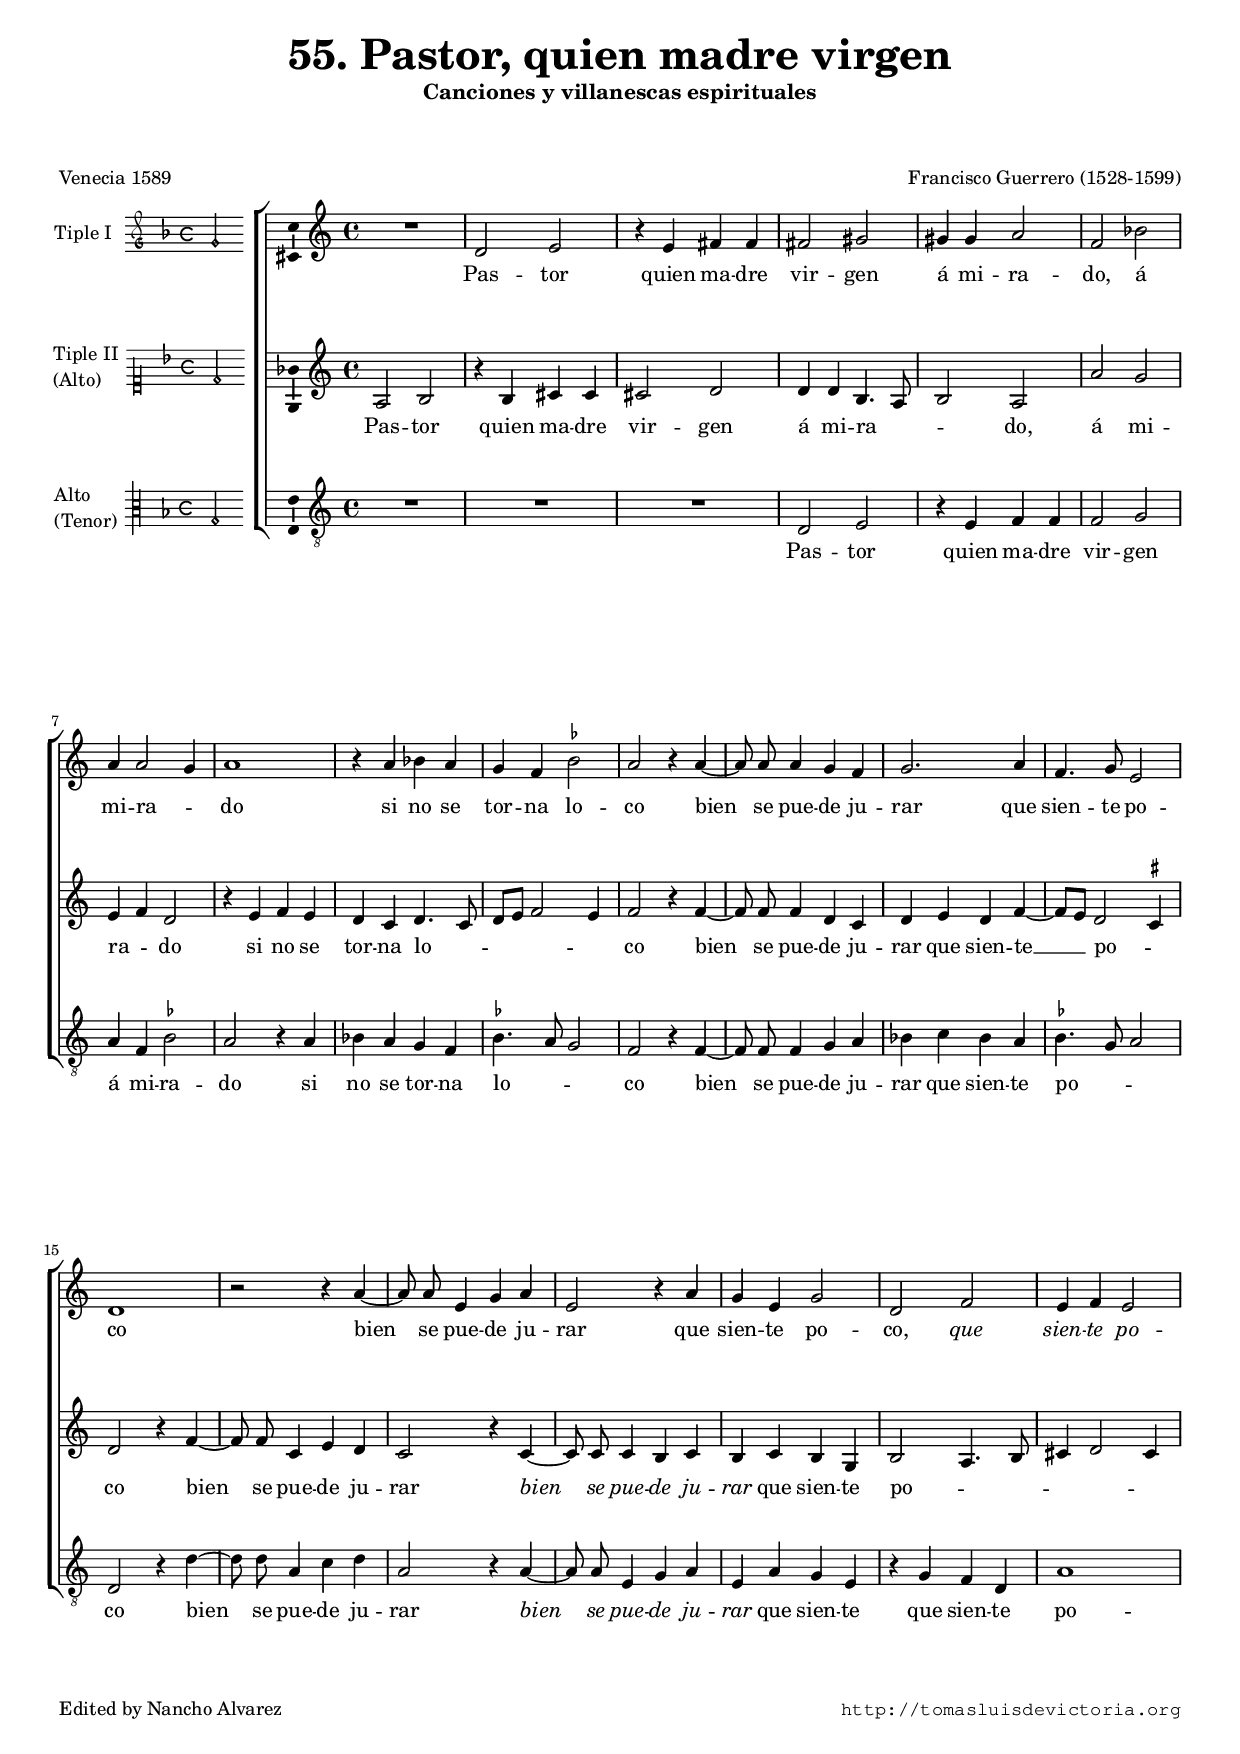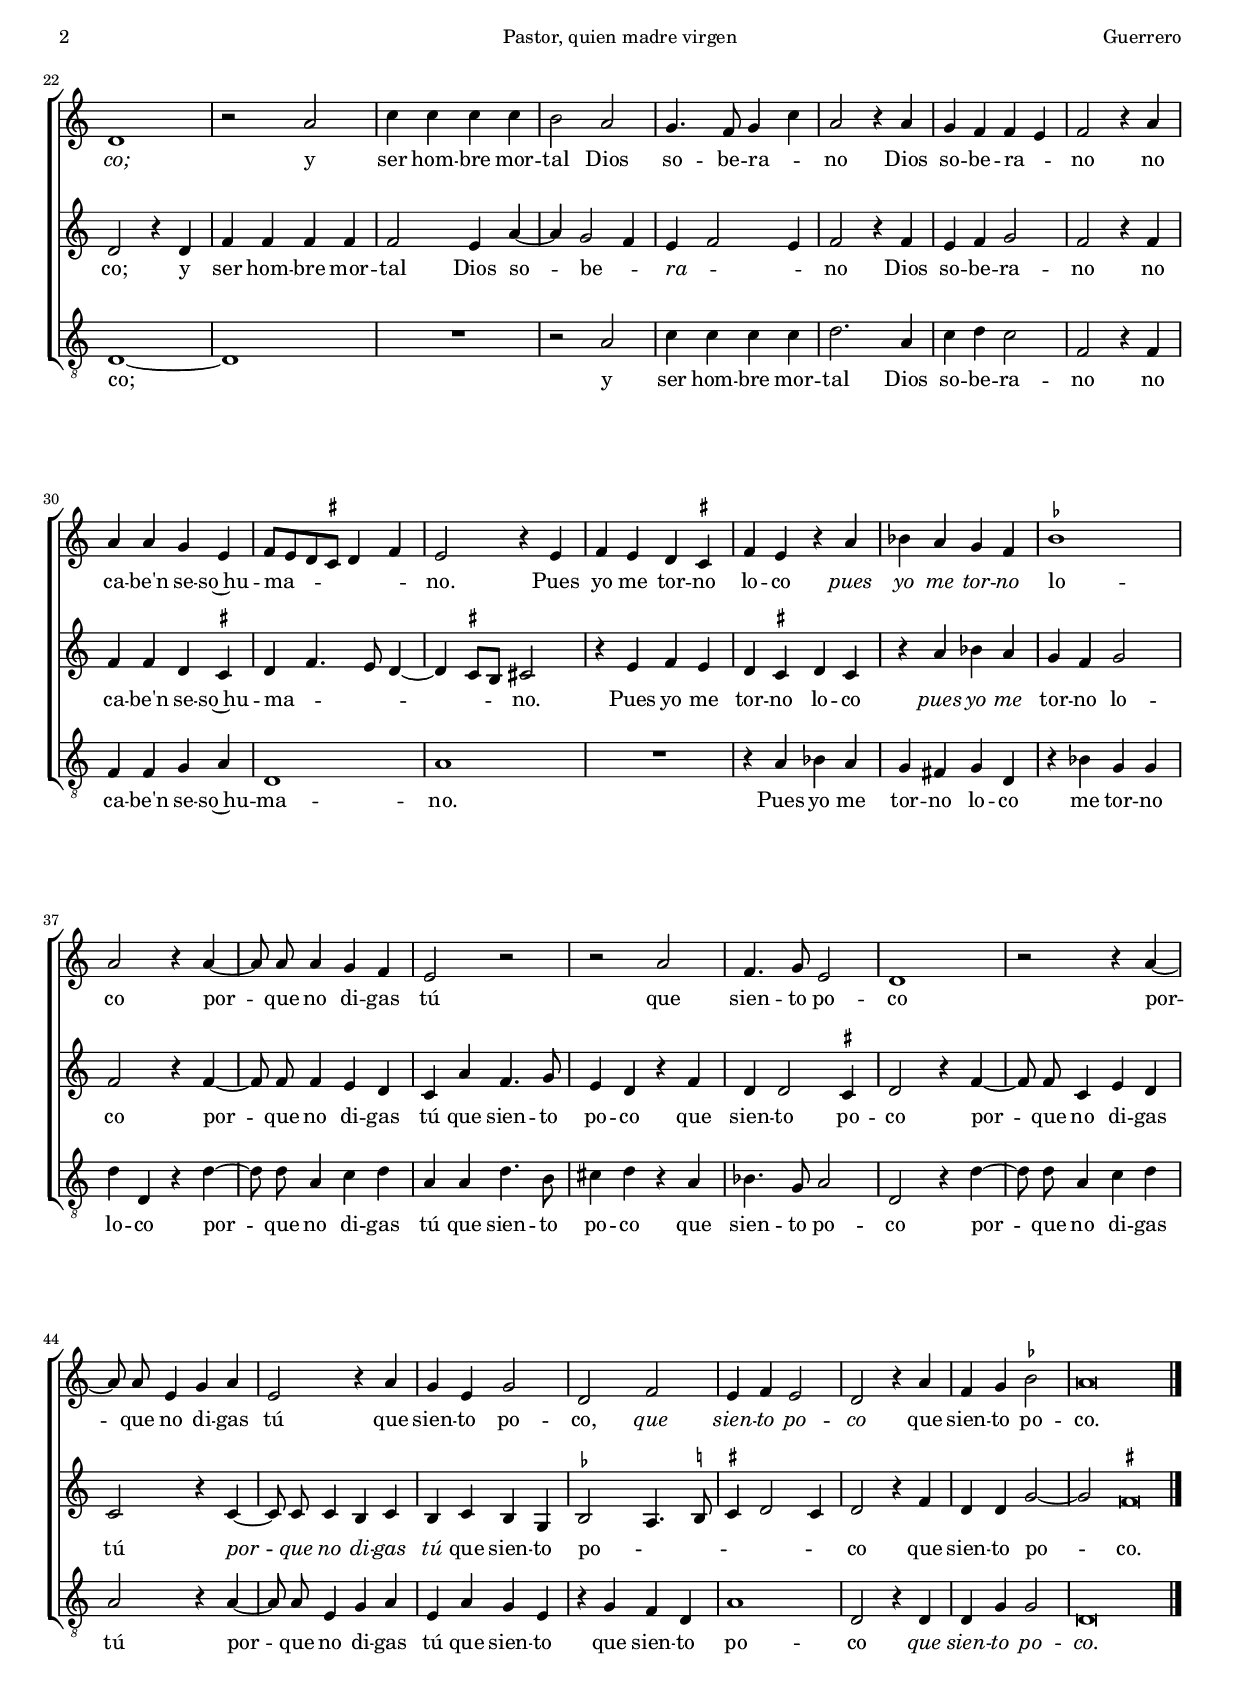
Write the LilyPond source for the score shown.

\version "2.18.0"

#(set-default-paper-size "a4")
#(set-global-staff-size 16.4)
#(ly:set-option 'point-and-click #f)
%mobile -s16.0 -i3.5

italicas=\override LyricText.font-shape = #'italic
rectas=\override LyricText.font-shape = #'upright
ss=\once \set suggestAccidentals = ##t
incipitwidth = 20
htitle="Pastor, quien madre virgen"
hcomposer="Guerrero"

\header {
	title=\markup{\fontsize #3 "55. Pastor, quien madre virgen"}
	subtitle=\markup{"Canciones y villanescas espirituales"}
	subsubtitle=\markup{\null \vspace #2 }
        composer="Francisco Guerrero (1528-1599)"
        pdfauthor=\composer
	%opus="(-)"
	poet="Venecia 1589"
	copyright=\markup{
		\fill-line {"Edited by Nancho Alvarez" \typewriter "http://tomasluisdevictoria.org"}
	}
%	tagline=""
}

global={\key f \major \time 4/4 \skip 1*51 \bar "|." }


cantus=\relative c''{
	R1
	g2 a
	r4 a b b
	b2 cis
	cis4 cis d2
	bes2 ees
	d4 d2 c4
	d1
	r4 d ees d
	c bes \ss ees2
	d2 r4 d ~
	d8 \noBeam d d4 c bes
	c2. d4
	bes4. c8 a2
	g1
	r2 r4 d' ~
	d8 \noBeam d a4 c d
	a2 r4 d
	c a c2
	g bes
	a4 bes a2
	g1
	r2 d' 
	f4 f f f
	e2 d
	c4. bes8 c4 f
	d2 r4 d 
	c bes bes a
	bes2 r4 d
	d d c a
	bes8 a g \ss fis g4 bes
	a2 r4 a
	bes a g \ss fis
	bes a r d
	ees d c bes
	\ss ees1
	d2 r4 d ~
	d8 \noBeam d d4 c bes
	a2 r
	r d
	bes4. c8 a2
	g1
	r2 r4 d' ~
	d8 \noBeam d a4 c d
	a2 r4 d
	c a c2 
	g2 bes
	a4 bes a2
	g2 r4 d' bes c \ss ees2
	d\breve*1/2
}

cantusdos=\relative c'{
	d2 e
	r4 e fis fis
	fis2 g
	g4 g e4. d8
	e2 d
	d' c
	a4 bes g2
	r4 a bes a
	g f g4. f8 
	g8 a bes2 a4
	bes2 r4 bes ~
	bes8 \noBeam bes bes4 g f
	g a g bes ~
	bes8 a g2 \ss fis4
	g2 r4 bes ~
	bes8 \noBeam bes f4 a g
	f2 r4 f ~
	f8 \noBeam f f4 e f
	e f e c
	e2 d4. e8
	fis4 g2 fis4
	g2 r4 g
	bes bes bes bes
	bes2 a4 d ~
	d c2 bes4 
	a bes2 a4
	bes2 r4 bes 
	a bes c2
	bes2 r4 bes 
	bes bes g \ss fis
	g bes4. a8 g4 ~
	g \ss fis8 e fis!2
	r4 a bes a
	g \ss fis g fis
	r4 d' ees d
	c bes c2
	bes2 r4 bes ~
	bes8 \noBeam bes
	bes4 a g
	f d' bes4. c8
	a4 g r bes
	g g2 \ss fis4
	g2 r4 bes ~
	bes8 \noBeam bes f4 a g
	f2 r4 f ~
	f8 \noBeam f f4 e f
	e f e c
	\ss ees2 d4. \ss e8
	\ss fis4 g2 fis4
	g2 r4 bes
	g g c2 ~
	c \ss b\breve*1/4
}

altus=\relative c'{
	R1*3
	g2 a
	r4 a bes bes
	bes2 c
	d4 bes \ss ees2
	d2 r4 d
	ees d c bes
	\ss ees4. d8 c2
	bes r4 bes ~
	bes8 \noBeam bes bes4 c d
	ees f ees d
	\ss ees4. c8 d2
	g, r4 g' ~
	g8 \noBeam g8 d4 f g
	d2 r4 d ~
	d8 \noBeam d a4 c d 
	a d c a
	r4 c bes g
	d'1
	g, ~
	g 
	R
	r2 d'2
	f4 f f f
	g2. d4
	f g f2 
	bes,2 r4 bes
	bes bes c d
	g,1
	d'
	R1
	r4 d ees d
	c b c g
	r4 ees' c c
	g'4 g, r g' ~
	g8 \noBeam g d4 f g
	d d g4. e8 
	fis4 g r4 d
	ees4. c8 d2
	g,2 r4 g' ~
	g8 \noBeam g d4 f g
	d2 r4 d ~
	d8 \noBeam d a4 c d
	a d c a
	r4 c bes g 
	d'1
	g,2 r4 g
	g c c2
	g\breve*1/2
}

textocantus=\lyricmode{
Pas -- tor quien ma -- dre vir -- gen
á mi -- ra -- do,
á mi -- ra -- _ do
si no se tor -- na lo -- co
bien _ se pue -- de ju -- rar que sien -- te po -- co
bien _ se pue -- de ju -- rar que sien -- te po -- co,
\italicas
que sien -- te po -- co;
\rectas
y ser hom -- bre mor -- tal Dios so -- be -- ra -- _ no
Dios so -- be -- ra -- _ no
no ca -- be'n se -- so~hu -- ma -- _ _ _ _ _ no.
Pues yo me tor -- no lo -- co
\italicas
pues yo me tor -- no 
\rectas
lo -- co
por -- _ que no di -- gas tú
que sien -- to po -- co
por -- _ que no di -- gas tú
que sien -- to po -- co,
\italicas
que sien -- to po -- co
\rectas
que sien -- to po -- co.
}

textocantusdos=\lyricmode{
Pas -- tor quien ma -- dre vir -- gen á mi -- ra -- _ _ do,
á mi -- ra -- _ do
si no se tor -- na lo -- _ _ _ _ _ co
bien _ se pue -- de ju -- rar que sien -- te __ _ _  po -- _ co
bien _ se pue -- de ju -- rar 
\italicas
bien _ se pue -- de ju -- rar 
\rectas
que sien -- te po -- _ _ _ _ _ co;
y ser hom -- bre mor -- tal Dios so -- _ be -- _ \italicas ra -- _ _ \rectas no
Dios so -- be -- ra -- no
no ca -- be'n se -- so~hu -- ma -- _ _ _ _ _ _ no.
Pues yo me tor -- no lo -- co
\italicas
pues yo me 
\rectas
tor -- no lo -- co
por -- _ que no di -- gas tú que sien -- to po -- co
que sien -- to po -- co
por -- _ que no di -- gas tú
\italicas
por -- _ que no di -- gas tú
\rectas
que sien -- to po -- _ _ _ _ _ co
que sien -- to po -- _ co.
}

textoaltus=\lyricmode{
Pas -- tor
quien ma -- dre vir -- gen á mi -- ra -- do
si no se tor -- na lo -- _ _ co
bien _ se pue -- de ju -- rar que sien -- te po -- _ _ co
bien _ se pue -- de ju -- rar
\italicas
bien _ se pue -- de ju -- rar
\rectas
que sien -- te
que sien -- te po -- co; _
y ser hom -- bre mor -- tal Dios so -- be -- ra -- no
no ca -- be'n se -- so~hu -- ma -- no.
Pues yo me tor -- no lo -- co
me tor -- no lo -- co
por -- _ que no di -- gas tú que sien -- to po -- co
que sien -- to po -- co
por -- _ que no di -- gas tú
por -- _ que no di -- gas tú que sien -- to
que sien -- to po -- co
\italicas
que sien -- to po -- co.

}


incipitcantus=\markup{
	\score{
		{ 
		\set Staff.instrumentName="Tiple I  "
		\override NoteHead.style = #'neomensural
		\override Rest.style = #'neomensural
		\override Staff.TimeSignature.style = #'neomensural
		\cadenzaOn 
		\clef "petrucci-g"
		\key f \major
		\time 4/4
		g'2
		} 
	\layout {
		\context {\Voice
			\remove Ligature_bracket_engraver
			\consists Mensural_ligature_engraver
		}
		line-width=\incipitwidth
		indent = 0
	}
	}
}


incipitcantusdos=\markup{
	\score{
		{ 
		\set Staff.instrumentName=\markup{\column {"Tiple II " "(Alto)"}}
		\override NoteHead.style = #'neomensural
		\override Rest.style = #'neomensural
		\override Staff.TimeSignature.style = #'neomensural
		\cadenzaOn 
		\clef "petrucci-c1"
		\key f \major
		\time 4/4
		d'2
		} 
	\layout {
		\context {\Voice
			\remove Ligature_bracket_engraver
			\consists Mensural_ligature_engraver
		}
		line-width=\incipitwidth
		indent = 0
	}
	}
}


incipitaltus=\markup{
	\score{
		{ 
		\set Staff.instrumentName=\markup{\column {"Alto      " "(Tenor)"}}
		\override NoteHead.style = #'neomensural 
		\override Rest.style = #'neomensural
		\override Staff.TimeSignature.style = #'neomensural
		\cadenzaOn 
		\clef "petrucci-c3"
		\key f \major
		\time 4/4
		g2
		} 
	\layout {
		\context {\Voice
			\remove Ligature_bracket_engraver
			\consists Mensural_ligature_engraver
		}
		line-width=\incipitwidth
		indent = 0
	}
	}
}




\score {\transpose c' g{
\new ChoirStaff<<

	\new Staff <<\global
	\new Voice="v1" {
		\set Staff.instrumentName=\incipitcantus
		\clef "treble"
		\cantus }
	\new Lyrics \lyricsto "v1" {\textocantus }
	>>

	\new Staff <<\global
	\new Voice="v5" {
		\set Staff.instrumentName=\incipitcantusdos
		\clef "treble"
		\cantusdos }
	\new Lyrics \lyricsto "v5" {\textocantusdos }
	>>

	
	
	\new Staff << \global
	\new Voice="v2" {
		\set Staff.instrumentName=\incipitaltus
		\clef "G_8" 
		\altus}
	\new Lyrics \lyricsto "v2" {\textoaltus }
	>>
	
>>


}%transpose

\layout{ 
	\context {\Lyrics 
		\override VerticalAxisGroup.staff-affinity = #UP
		\override VerticalAxisGroup.nonstaff-relatedstaff-spacing =
			#'((basic-distance . 0) (minimum-distance . 0) (padding . 1))
		\override LyricText.font-size = #1.2
		\override LyricHyphen.minimum-distance = #0.5
	}
	\context {\Score 
		tempoHideNote = ##t
		\override BarNumber.padding = #2 
	}
	\context {\Voice 
		melismaBusyProperties = #'()
		%autoBeaming = ##f
	}
	\context {\Staff 
                %\RemoveEmptyStaves
                %\override VerticalAxisGroup.remove-first = ##t
		\override VerticalAxisGroup.staff-staff-spacing =
			#'((basic-distance . 11) (minimum-distance . 0) (padding . 1))
		\consists Ambitus_engraver 
		\override LigatureBracket.padding = #1
	}
}

%\midi { \mtempo }

}


\paper{
	evenHeaderMarkup=\markup  \fill-line { \fromproperty #'page:page-number-string \htitle \hcomposer }
	oddHeaderMarkup= \markup  \fill-line { \on-the-fly #not-first-page \hcomposer \on-the-fly #not-first-page \htitle \on-the-fly #not-first-page \fromproperty #'page:page-number-string }
	%system-count=20
	%page-count = 8
	ragged-last-bottom = ##f
	indent=3.5\cm
	system-system-spacing =
	#'((basic-distance . 20) (minimum-distance . 0) (padding . 5))
	top-system-spacing = % header
	#'((basic-distance . 9) (minimum-distance . 0) (padding . 0))
	last-bottom-spacing = % footer
	#'((basic-distance . 12) (minimum-distance . 0) (padding . 0))
	markup-system-spacing.padding = #1.5
}
